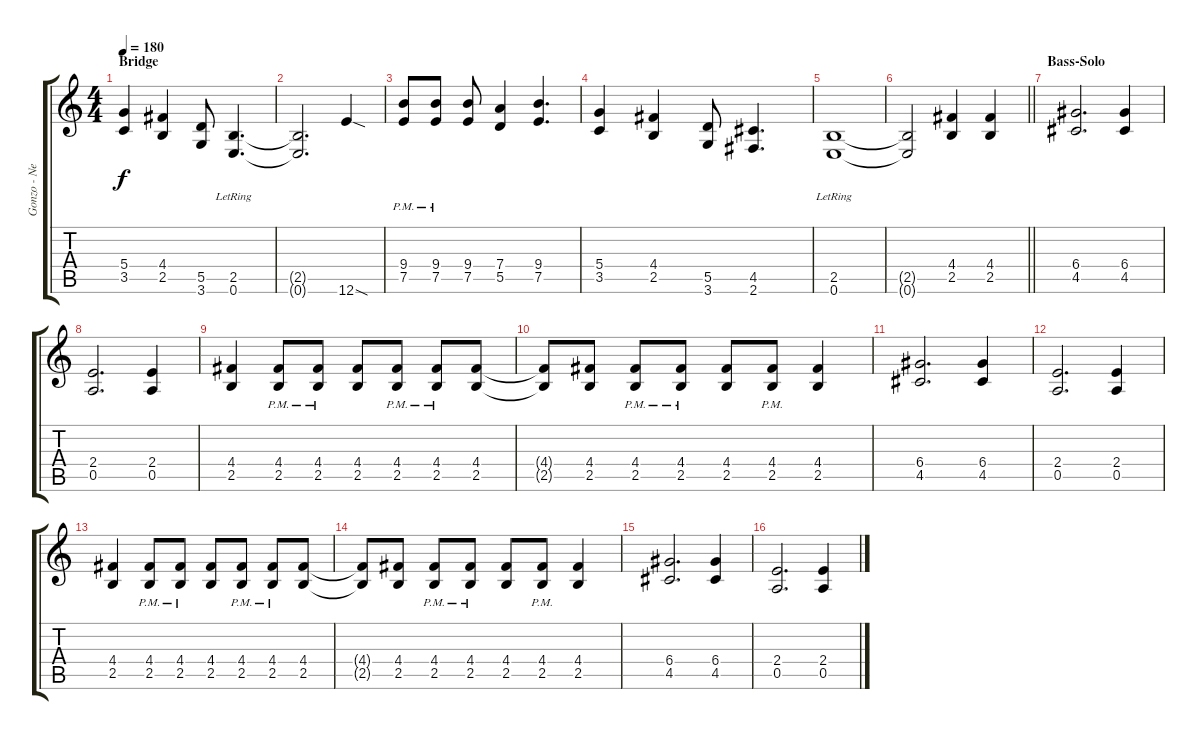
\track ("Gonzo - Neck 2" "Gonzo - Ne") {instrument distortionguitar}
\staff {score tabs}
\tuning (E4 B3 G3 D3 A2 E2) {hide}
\ts (4 4)
\section ("" "Bridge")
\tempo 180
\clef g2
\ks c
(5.4 3.5).4{dy f volume 13} (4.4 2.5).4 (5.5 3.6).8 (2.5{lr} 0.6{lr}).4{d} |
(2.5{t} 0.6{t}).2{d} 12.6{sod}.4 |
(9.4{pm} 7.5{pm}).8 (9.4{pm} 7.5{pm}).8 (9.4 7.5).8 (7.4 5.5).4 (9.4 7.5).4{d} |
(5.4 3.5).4 (4.4 2.5).4 (5.5 3.6).8 (4.5 2.6).4{d} |
(2.5{lr} 0.6{lr}).1 |
\barLineRight lightlight
(2.5{t} 0.6{t}).2 (4.4 2.5).4 (4.4 2.5).4 |
\section ("" "Bass-Solo")
(6.4 4.5).2{d} (6.4 4.5).4 |
(2.4 0.5).2{d} (2.4 0.5).4 |
(4.4 2.5).4 (4.4{pm} 2.5{pm}).8 (4.4{pm} 2.5{pm}).8 (4.4 2.5).8 (4.4{pm} 2.5{pm}).8 (4.4{pm} 2.5{pm}).8 (4.4 2.5).8 |
(4.4{t} 2.5{t}).8 (4.4 2.5).8 (4.4{pm} 2.5{pm}).8 (4.4{pm} 2.5{pm}).8 (4.4 2.5).8 (4.4{pm} 2.5{pm}).8 (4.4 2.5).4 |
(6.4 4.5).2{d} (6.4 4.5).4 |
(2.4 0.5).2{d} (2.4 0.5).4 |
(4.4 2.5).4 (4.4{pm} 2.5{pm}).8 (4.4{pm} 2.5{pm}).8 (4.4 2.5).8 (4.4{pm} 2.5{pm}).8 (4.4{pm} 2.5{pm}).8 (4.4 2.5).8 |
(4.4{t} 2.5{t}).8 (4.4 2.5).8 (4.4{pm} 2.5{pm}).8 (4.4{pm} 2.5{pm}).8 (4.4 2.5).8 (4.4{pm} 2.5{pm}).8 (4.4 2.5).4 |
(6.4 4.5).2{d} (6.4 4.5).4 |
(2.4 0.5).2{d} (2.4 0.5).4
